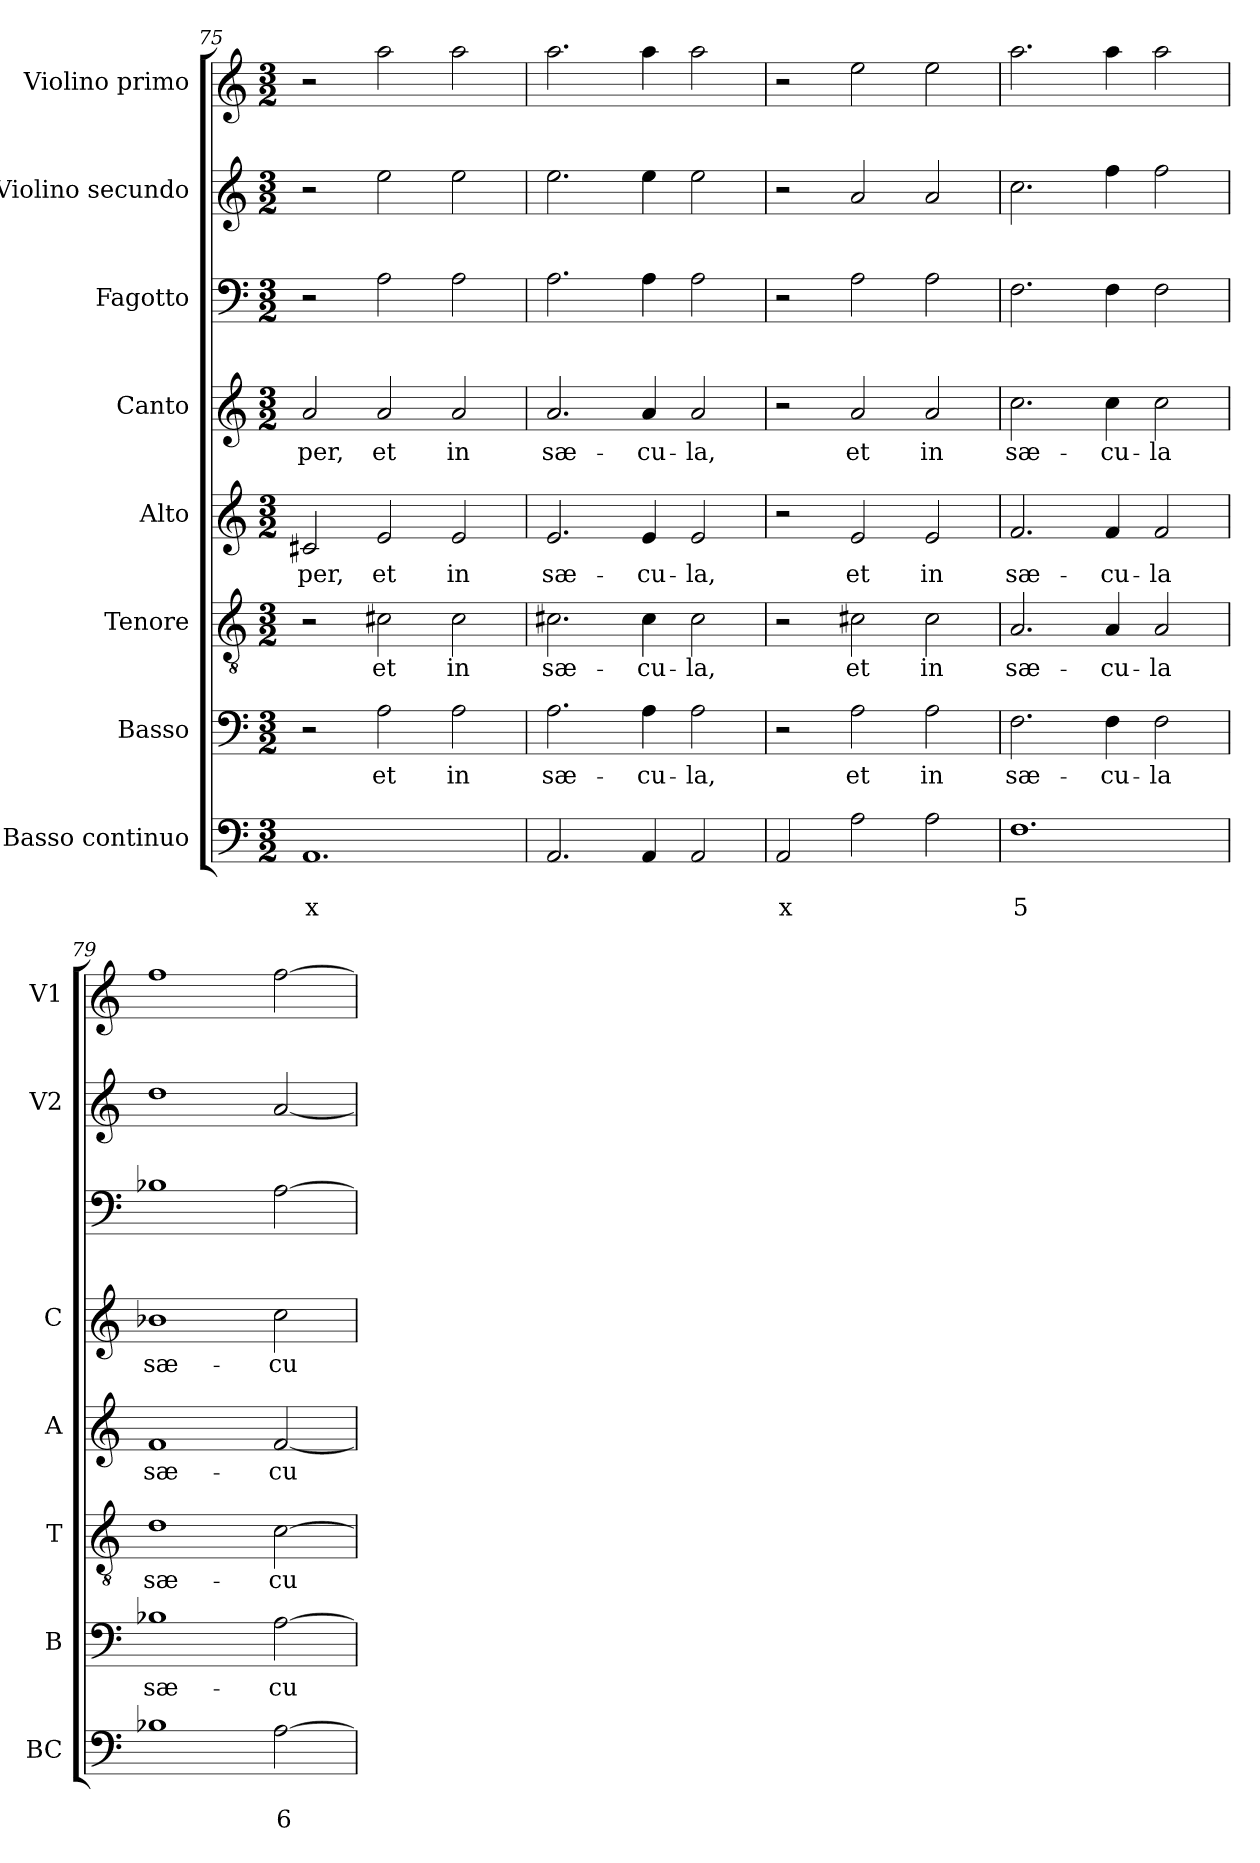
**kern	**text	**text	**kern	**text	**kern	**text	**kern	**text	**kern	**text	**kern	**kern	**kern
*part8	*part8	*part8	*part7	*part7	*part6	*part6	*part5	*part5	*part4	*part4	*part3	*part2	*part1
*staff8	*staff8	*staff8	*staff7	*staff7	*staff6	*staff6	*staff5	*staff5	*staff4	*staff4	*staff3	*staff2	*staff1
*I"Basso continuo	*	*	*I"Basso	*	*I"Tenore	*	*I"Alto	*	*I"Canto	*	*I"Fagotto	*I"Violino secundo	*I"Violino primo
*I'BC	*	*	*I'B	*	*I'T	*	*I'A	*	*I'C	*	*	*I'V2	*I'V1
*clefF4	*	*	*clefF4	*	*clefGv2	*	*clefG2	*	*clefG2	*	*clefF4	*clefG2	*clefG2
*k[]	*	*	*k[]	*	*k[]	*	*k[]	*	*k[]	*	*k[]	*k[]	*k[]
*C:	*	*	*C:	*	*C:	*	*C:	*	*C:	*	*C:	*C:	*C:
*M3/2	*	*	*M3/2	*	*M3/2	*	*M3/2	*	*M3/2	*	*M3/2	*M3/2	*M3/2
=75	=75	=75	=75	=75	=75	=75	=75	=75	=75	=75	=75	=75	=75
!	!	!LO:LY:b	!	!	!	!	!	!LO:LY:b	!	!LO:LY:b	!	!	!
1.AA	.	x	2r	.	2r	.	2c#X/	-per,	2a/	-per,	2r	2r	2r
!	!	!	!	!LO:LY:b	!	!LO:LY:b	!	!LO:LY:b	!	!LO:LY:b	!	!	!
.	.	.	2A\	et	2c#X\	et	2e/	et	2a/	et	2A\	2ee\	2aa\
!	!	!	!	!LO:LY:b	!	!LO:LY:b	!	!LO:LY:b	!	!LO:LY:b	!	!	!
.	.	.	2A\	in	2c#\	in	2e/	in	2a/	in	2A\	2ee\	2aa\
=76	=76	=76	=76	=76	=76	=76	=76	=76	=76	=76	=76	=76	=76
!	!	!	!	!LO:LY:b	!	!LO:LY:b	!	!LO:LY:b	!	!LO:LY:b	!	!	!
2.AA/	.	.	2.A\	sæ-	2.c#X\	sæ-	2.e/	sæ-	2.a/	sæ-	2.A\	2.ee\	2.aa\
!	!	!	!	!LO:LY:b	!	!LO:LY:b	!	!LO:LY:b	!	!LO:LY:b	!	!	!
4AA/	.	.	4A\	-cu-	4c#\	-cu-	4e/	-cu-	4a/	-cu-	4A\	4ee\	4aa\
!	!	!	!	!LO:LY:b	!	!LO:LY:b	!	!LO:LY:b	!	!LO:LY:b	!	!	!
2AA/	.	.	2A\	-la,	2c#\	-la,	2e/	-la,	2a/	-la,	2A\	2ee\	2aa\
=77	=77	=77	=77	=77	=77	=77	=77	=77	=77	=77	=77	=77	=77
!	!	!LO:LY:b	!	!	!	!	!	!	!	!	!	!	!
2AA/	.	x	2r	.	2r	.	2r	.	2r	.	2r	2r	2r
!	!	!	!	!LO:LY:b	!	!LO:LY:b	!	!LO:LY:b	!	!LO:LY:b	!	!	!
2A\	.	.	2A\	et	2c#X\	et	2e/	et	2a/	et	2A\	2a/	2ee\
!	!	!	!	!LO:LY:b	!	!LO:LY:b	!	!LO:LY:b	!	!LO:LY:b	!	!	!
2A\	.	.	2A\	in	2c#\	in	2e/	in	2a/	in	2A\	2a/	2ee\
=78	=78	=78	=78	=78	=78	=78	=78	=78	=78	=78	=78	=78	=78
!	!	!LO:LY:b	!	!LO:LY:b	!	!LO:LY:b	!	!LO:LY:b	!	!LO:LY:b	!	!	!
1.F	.	5	2.F\	sæ-	2.A/	sæ-	2.f/	sæ-	2.cc\	sæ-	2.F\	2.cc\	2.aa\
!	!	!	!	!LO:LY:b	!	!LO:LY:b	!	!LO:LY:b	!	!LO:LY:b	!	!	!
.	.	.	4F\	-cu-	4A/	-cu-	4f/	-cu-	4cc\	-cu-	4F\	4ff\	4aa\
!	!	!	!	!LO:LY:b	!	!LO:LY:b	!	!LO:LY:b	!	!LO:LY:b	!	!	!
.	.	.	2F\	-la	2A/	-la	2f/	-la	2cc\	-la	2F\	2ff\	2aa\
=79	=79	=79	=79	=79	=79	=79	=79	=79	=79	=79	=79	=79	=79
!	!	!	!	!LO:LY:b	!	!LO:LY:b	!	!LO:LY:b	!	!LO:LY:b	!	!	!
1B-X	.	.	1B-X	sæ-	1d	sæ-	1f	sæ-	1b-X	sæ-	1B-X	1dd	1ff
!	!	!LO:LY:b	!	!LO:LY:b	!	!LO:LY:b	!	!LO:LY:b	!	!LO:LY:b	!	!	!
[2A\	.	6	[2A\	-cu-	[2c\	-cu-	[2f/	-cu-	2cc\	-cu-	[2A\	[2a/	[2ff\
=	=	=	=	=	=	=	=	=	=	=	=	=	=
*-	*-	*-	*-	*-	*-	*-	*-	*-	*-	*-	*-	*-	*-
